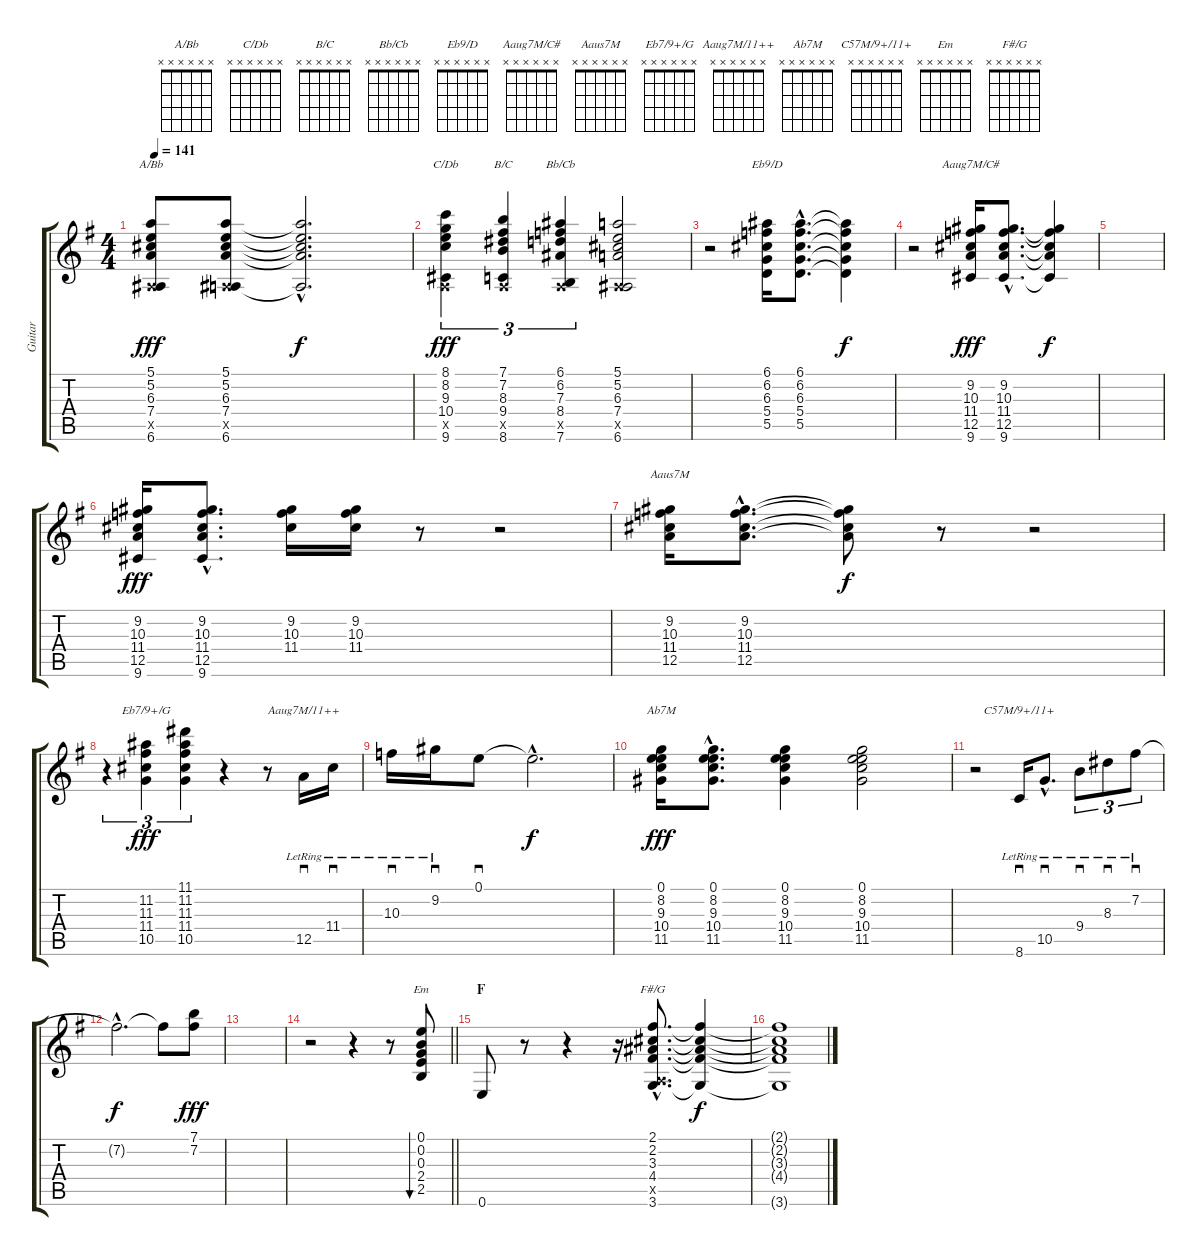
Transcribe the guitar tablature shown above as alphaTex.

\track ("Guitar" "Guitar") {instrument electricguitarmuted}
\staff {score tabs}
\tuning (E4 B3 G3 D3 A2 E2) {hide}
\chord ("A/Bb" x x x x x x)
\chord ("C/Db" x x x x x x)
\chord ("B/C" x x x x x x)
\chord ("Bb/Cb" x x x x x x)
\chord ("Eb9/D" x x x x x x)
\chord ("Aaug7M/C#" x x x x x x)
\chord ("Aaus7M" x x x x x x)
\chord ("Eb7/9+/G" x x x x x x)
\chord ("Aaug7M/11++" x x x x x x)
\chord ("Ab7M" x x x x x x)
\chord ("C57M/9+/11+" x x x x x x)
\chord ("Em" x x x x x x)
\chord ("F#/G" x x x x x x)
\ts (4 4)
\tempo 141
\clef g2
\ks g
(5.1 5.2 6.3 7.4 0.5{x} 6.6).8{ch "A/Bb" dy fff} (5.1 5.2 6.3 7.4 0.5{x} 6.6).8 (5.1{hac t} 5.2{hac t} 6.3{hac t} 7.4{hac t} 6.6{hac t}).2{d dy f} |
(8.1 8.2 9.3 10.4 0.5{x} 9.6).4{tu (3 2) ch "C/Db" dy fff} (7.1 7.2 8.3 9.4 0.5{x} 8.6).4{tu (3 2) ch "B/C"} (6.1 6.2 7.3 8.4 0.5{x} 7.6).4{tu (3 2) ch "Bb/Cb"} (5.1 5.2 6.3 7.4 0.5{x} 6.6).2 |
r.2 (6.1 6.2 6.3 5.4 5.5).16{ch "Eb9/D"} (6.1{hac} 6.2{hac} 6.3{hac} 5.4{hac} 5.5{hac}).8{d} (6.1{t} 6.2{t} 6.3{t} 5.4{t} 5.5{t}).4{dy f} |
r.2 (9.2 10.3 11.4 12.5 9.6).16{ch "Aaug7M/C#" dy fff} (9.2{hac} 10.3{hac} 11.4{hac} 12.5{hac} 9.6{hac}).8{d} (9.2{t} 10.3{t} 11.4{t} 12.5{t} 9.6{t}).4{dy f} |
|
(9.2 10.3 11.4 12.5 9.6).16{dy fff} (9.2{hac} 10.3{hac} 11.4{hac} 12.5{hac} 9.6{hac}).8{d} (9.2 10.3 11.4).16 (9.2 10.3 11.4).16 r.8 r.2 |
(9.2 10.3 11.4 12.5).16{ch "Aaus7M"} (9.2{hac} 10.3{hac} 11.4{hac} 12.5{hac}).8{d} (9.2{t} 10.3{t} 11.4{t} 12.5{t}).8{dy f} r.8 r.2 |
r.4{tu (3 2)} (11.2 11.3 11.4 10.5).4{tu (3 2) ch "Eb7/9+/G" dy fff} (11.1 11.2 11.3 11.4 10.5).4{tu (3 2)} r.4 r.8 12.5{lr}.16{sd ch "Aaug7M/11++"} 11.4{lr}.16{sd} |
10.3{lr}.16{sd} 9.2{lr}.16{sd} 0.1.8{sd} 0.1{hac t}.2{d dy f} |
(0.1 8.2 9.3 10.4 11.5).16{ch "Ab7M" dy fff} (0.1{hac} 8.2{hac} 9.3{hac} 10.4{hac} 11.5{hac}).8{d} (0.1 8.2 9.3 10.4 11.5).4 (0.1 8.2 9.3 10.4 11.5).2 |
r.2 8.6{lr}.16{sd ch "C57M/9+/11+"} 10.5{hac lr}.8{d sd} 9.4{lr}.8{sd tu (3 2)} 8.3{lr}.8{sd tu (3 2)} 7.2{lr}.8{sd tu (3 2)} |
7.2{hac t}.2{d dy f} 7.2{t}.8 (7.1 7.2).8{dy fff} |
|
\barLineRight lightlight
r.2 r.4 r.8 (0.1 0.2 0.3 2.4 2.5).8{bu 240 ch "Em"} |
\section ("" "F")
0.6.8 r.8 r.4 r.16 (2.1{hac} 2.2{hac} 3.3{hac} 4.4{hac} 0.5{hac x} 3.6{hac}).8{d ch "F#/G"} (2.1{t} 2.2{t} 3.3{t} 4.4{t} 3.6{t}).4{dy f} |
(2.1{t} 2.2{t} 3.3{t} 4.4{t} 3.6{t}).1
